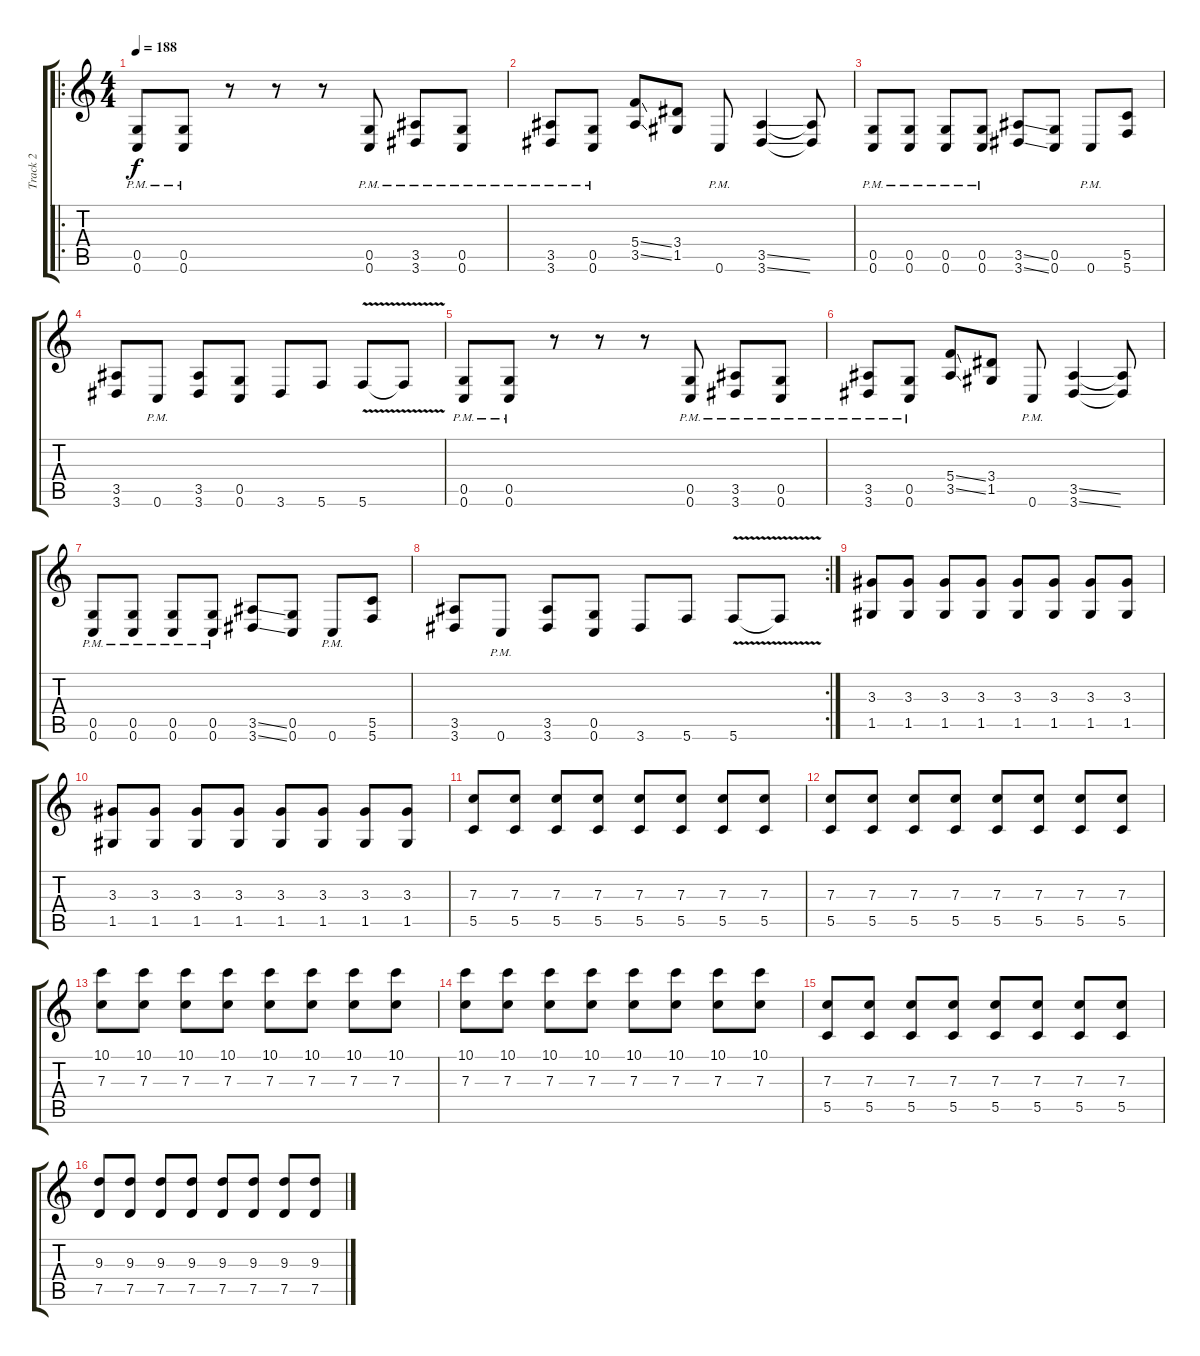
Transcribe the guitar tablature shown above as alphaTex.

\track ("Track 2" "Track 2") {instrument distortionguitar}
\staff {score tabs}
\tuning (D4 A3 F3 C3 G2 C2) {hide}
\ro
\ts (4 4)
\tempo 188
\clef g2
\ks c
(0.5{pm} 0.6{pm}).8{dy f} (0.5{pm} 0.6{pm}).8 r.8 r.8 r.8 (0.5{pm} 0.6{pm}).8 (3.5{pm} 3.6{pm}).8 (0.5{pm} 0.6{pm}).8 |
(3.5{pm} 3.6{pm}).8 (0.5{pm} 0.6{pm}).8 (5.4{ss} 3.5{ss}).8 (3.4 1.5).8 0.6{pm}.8 (3.5{ss} 3.6{ss}).4 (3.5{t} 3.6{t}).8 |
(0.5{pm} 0.6{pm}).8 (0.5{pm} 0.6{pm}).8 (0.5{pm} 0.6{pm}).8 (0.5{pm} 0.6{pm}).8 (3.5{ss} 3.6{ss}).8 (0.5 0.6).8 0.6{pm}.8 (5.5 5.6).8 |
(3.5 3.6).8 0.6{pm}.8 (3.5 3.6).8 (0.5 0.6).8 3.6.8 5.6.8 5.6{v}.8 5.6{v t}.8 |
(0.5{pm} 0.6{pm}).8 (0.5{pm} 0.6{pm}).8 r.8 r.8 r.8 (0.5{pm} 0.6{pm}).8 (3.5{pm} 3.6{pm}).8 (0.5{pm} 0.6{pm}).8 |
(3.5{pm} 3.6{pm}).8 (0.5{pm} 0.6{pm}).8 (5.4{ss} 3.5{ss}).8 (3.4 1.5).8 0.6{pm}.8 (3.5{ss} 3.6{ss}).4 (3.5{t} 3.6{t}).8 |
(0.5{pm} 0.6{pm}).8 (0.5{pm} 0.6{pm}).8 (0.5{pm} 0.6{pm}).8 (0.5{pm} 0.6{pm}).8 (3.5{ss} 3.6{ss}).8 (0.5 0.6).8 0.6{pm}.8 (5.5 5.6).8 |
\rc 2
(3.5 3.6).8 0.6{pm}.8 (3.5 3.6).8 (0.5 0.6).8 3.6.8 5.6.8 5.6{v}.8 5.6{v t}.8 |
(3.3 1.5).8 (3.3 1.5).8 (3.3 1.5).8 (3.3 1.5).8 (3.3 1.5).8 (3.3 1.5).8 (3.3 1.5).8 (3.3 1.5).8 |
(3.3 1.5).8 (3.3 1.5).8 (3.3 1.5).8 (3.3 1.5).8 (3.3 1.5).8 (3.3 1.5).8 (3.3 1.5).8 (3.3 1.5).8 |
(7.3 5.5).8 (7.3 5.5).8 (7.3 5.5).8 (7.3 5.5).8 (7.3 5.5).8 (7.3 5.5).8 (7.3 5.5).8 (7.3 5.5).8 |
(7.3 5.5).8 (7.3 5.5).8 (7.3 5.5).8 (7.3 5.5).8 (7.3 5.5).8 (7.3 5.5).8 (7.3 5.5).8 (7.3 5.5).8 |
(10.1 7.3).8 (10.1 7.3).8 (10.1 7.3).8 (10.1 7.3).8 (10.1 7.3).8 (10.1 7.3).8 (10.1 7.3).8 (10.1 7.3).8 |
(10.1 7.3).8 (10.1 7.3).8 (10.1 7.3).8 (10.1 7.3).8 (10.1 7.3).8 (10.1 7.3).8 (10.1 7.3).8 (10.1 7.3).8 |
(7.3 5.5).8 (7.3 5.5).8 (7.3 5.5).8 (7.3 5.5).8 (7.3 5.5).8 (7.3 5.5).8 (7.3 5.5).8 (7.3 5.5).8 |
(9.3 7.5).8 (9.3 7.5).8 (9.3 7.5).8 (9.3 7.5).8 (9.3 7.5).8 (9.3 7.5).8 (9.3 7.5).8 (9.3 7.5).8
